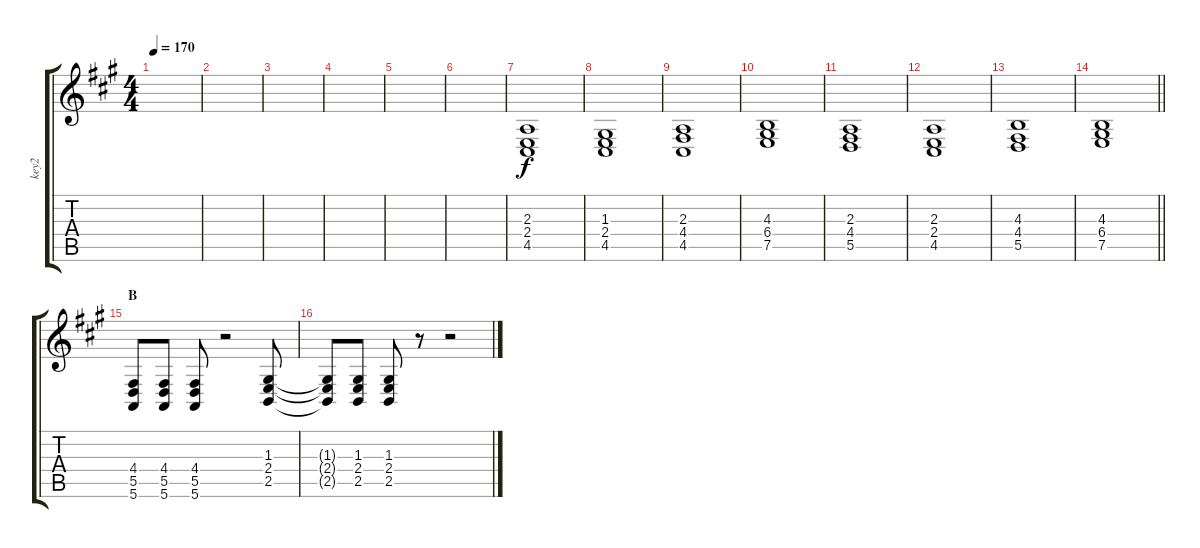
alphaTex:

\track ("key2" "key2") {instrument pad3polysynth}
\staff {score tabs}
\tuning (E4 B3 G3 D3 A2 E2) {hide}
\ts (4 4)
\tempo 170
\clef g2
\ks a
|
|
|
|
|
|
(2.3 2.4 4.5).1 |
(1.3 2.4 4.5).1 |
(2.3 4.4 4.5).1 |
(4.3 6.4 7.5).1 |
(2.3 4.4 5.5).1 |
(2.3 2.4 4.5).1 |
(4.3 4.4 5.5).1 |
\barLineRight lightlight
(4.3 6.4 7.5).1 |
\section ("" "B")
(4.4 5.5 5.6).8 (4.4 5.5 5.6).8 (4.4 5.5 5.6).8 r.2 (1.3 2.4 2.5).8 |
(1.3{t} 2.4{t} 2.5{t}).8 (1.3 2.4 2.5).8 (1.3 2.4 2.5).8 r.8 r.2
